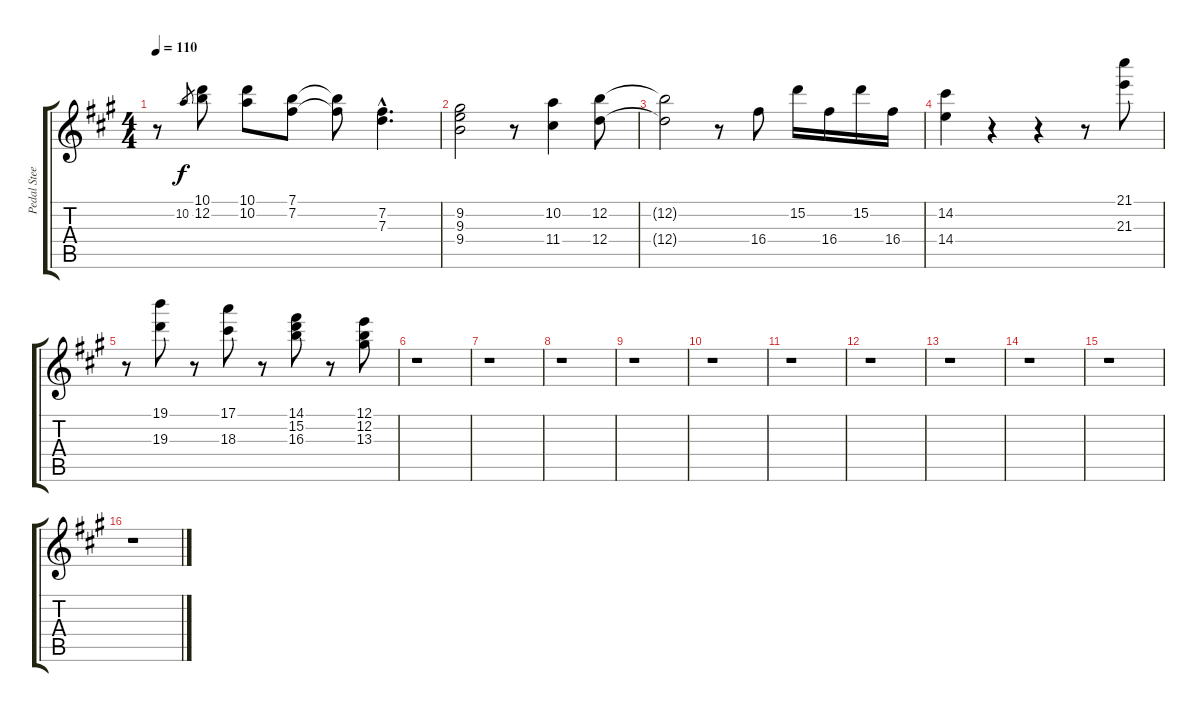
\track ("Pedal Steel and Piano" "Pedal Stee") {instrument electricguitarjazz}
\staff {score tabs}
\tuning (E4 B3 G3 D3 A2 E2) {hide}
\ts (4 4)
\tempo 110
\clef g2
\ks a
r.8{dy f} 10.2.8{gr} (10.1 12.2).8{volume 13} (10.1 10.2).8 (7.1 7.2).8 (7.1{t} 7.2{t}).8 (7.2{hac} 7.3{hac}).4{d} |
(9.2 9.3 9.4).2 r.8 (10.2 11.4).4 (12.2 12.4).8 |
(12.2{t} 12.4{t}).2 r.8 16.4.8 15.2.16 16.4.16 15.2.16 16.4.16 |
(14.2 14.4).4 r.4 r.4 r.8 (21.1 21.3).8 |
r.8 (19.1 19.3).8 r.8 (17.1 18.3).8 r.8 (14.1 15.2 16.3).8 r.8 (12.1 12.2 13.3).8 |
r.1 |
r.1 |
r.1 |
r.1 |
r.1 |
r.1 |
r.1 |
r.1 |
r.1 |
r.1 |
r.1
